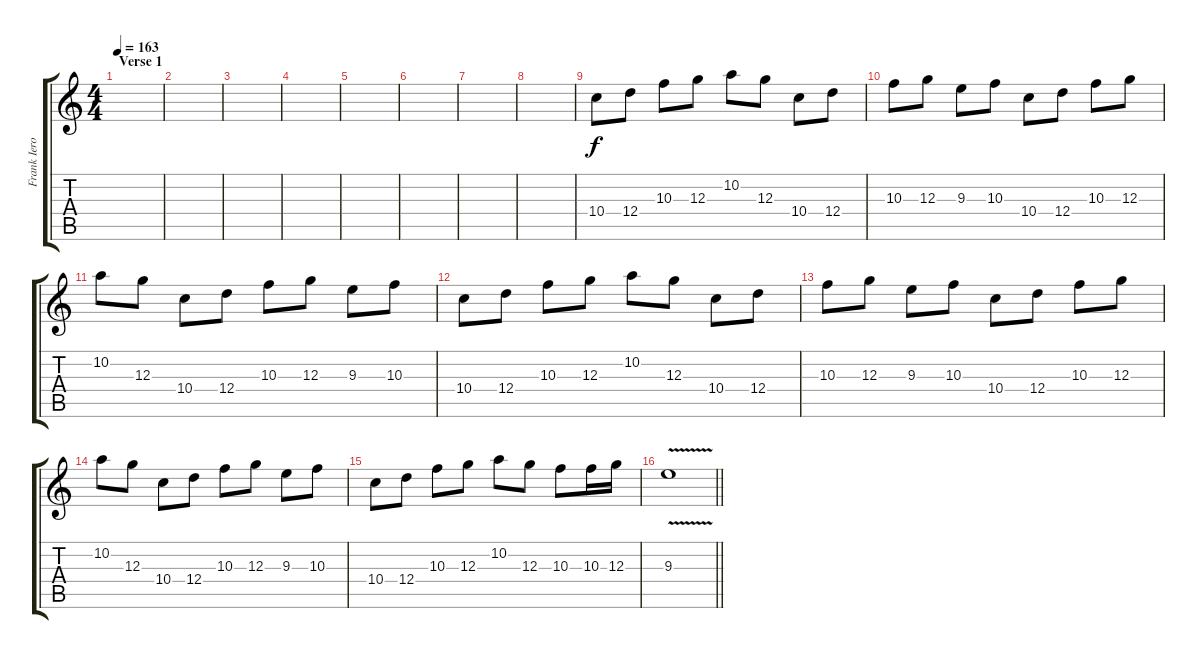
\track ("Frank Iero (Guitar 2)" "Frank Iero") {instrument distortionguitar}
\staff {score tabs}
\tuning (E4 B3 G3 D3 A2 E2) {hide}
\ts (4 4)
\section ("" "Verse 1")
\tempo 163
\clef g2
\ks c
|
|
|
|
|
|
|
|
10.4.8 12.4.8 10.3.8 12.3.8 10.2.8 12.3.8 10.4.8 12.4.8 |
10.3.8 12.3.8 9.3.8 10.3.8 10.4.8 12.4.8 10.3.8 12.3.8 |
10.2.8 12.3.8 10.4.8 12.4.8 10.3.8 12.3.8 9.3.8 10.3.8 |
10.4.8 12.4.8 10.3.8 12.3.8 10.2.8 12.3.8 10.4.8 12.4.8 |
10.3.8 12.3.8 9.3.8 10.3.8 10.4.8 12.4.8 10.3.8 12.3.8 |
10.2.8 12.3.8 10.4.8 12.4.8 10.3.8 12.3.8 9.3.8 10.3.8 |
10.4.8 12.4.8 10.3.8 12.3.8 10.2.8 12.3.8 10.3.8 10.3.16 12.3.16 |
\barLineRight lightlight
9.3{v}.1
